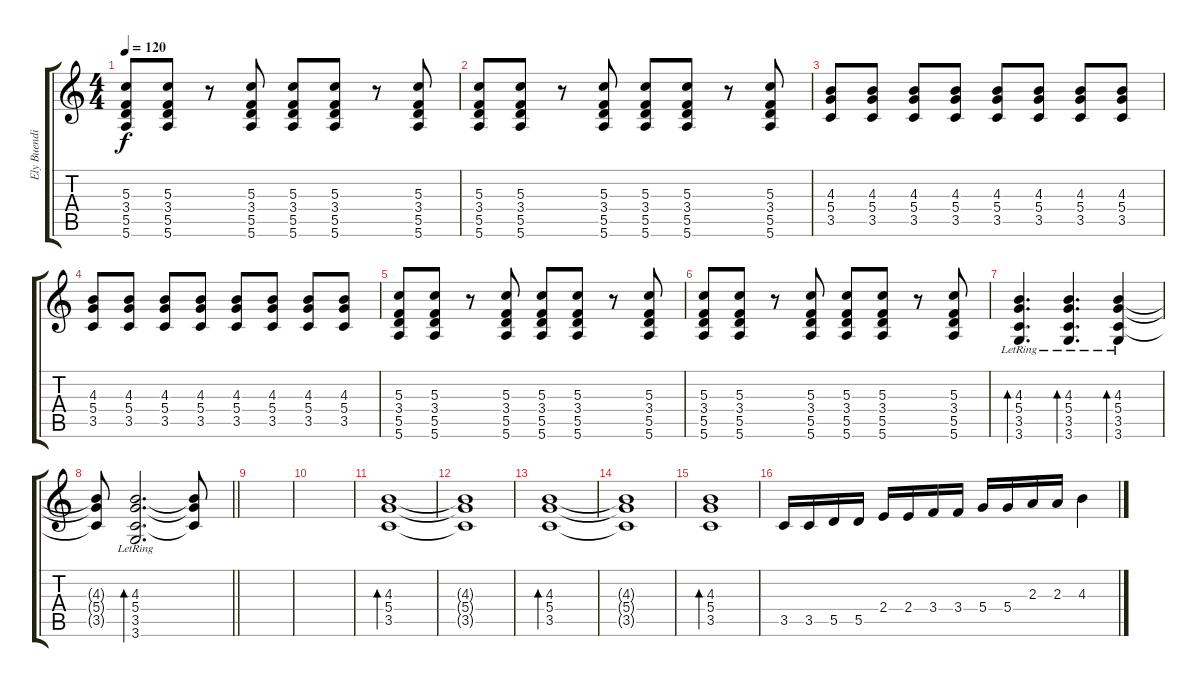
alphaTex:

\track ("Ely Buendia/Rhythm Guitar" "Ely Buendi") {instrument electricguitarjazz}
\staff {score tabs}
\tuning (E4 B3 G3 D3 A2 E2) {hide}
\ts (4 4)
\tempo 120
\clef g2
\ks c
(5.3 3.4 5.5 5.6).8{dy f} (5.3 3.4 5.5 5.6).8 r.8 (5.3 3.4 5.5 5.6).8 (5.3 3.4 5.5 5.6).8 (5.3 3.4 5.5 5.6).8 r.8 (5.3 3.4 5.5 5.6).8 |
(5.3 3.4 5.5 5.6).8 (5.3 3.4 5.5 5.6).8 r.8 (5.3 3.4 5.5 5.6).8 (5.3 3.4 5.5 5.6).8 (5.3 3.4 5.5 5.6).8 r.8 (5.3 3.4 5.5 5.6).8 |
(4.3 5.4 3.5).8 (4.3 5.4 3.5).8 (4.3 5.4 3.5).8 (4.3 5.4 3.5).8 (4.3 5.4 3.5).8 (4.3 5.4 3.5).8 (4.3 5.4 3.5).8 (4.3 5.4 3.5).8 |
(4.3 5.4 3.5).8 (4.3 5.4 3.5).8 (4.3 5.4 3.5).8 (4.3 5.4 3.5).8 (4.3 5.4 3.5).8 (4.3 5.4 3.5).8 (4.3 5.4 3.5).8 (4.3 5.4 3.5).8 |
(5.3 3.4 5.5 5.6).8 (5.3 3.4 5.5 5.6).8 r.8 (5.3 3.4 5.5 5.6).8 (5.3 3.4 5.5 5.6).8 (5.3 3.4 5.5 5.6).8 r.8 (5.3 3.4 5.5 5.6).8 |
(5.3 3.4 5.5 5.6).8 (5.3 3.4 5.5 5.6).8 r.8 (5.3 3.4 5.5 5.6).8 (5.3 3.4 5.5 5.6).8 (5.3 3.4 5.5 5.6).8 r.8 (5.3 3.4 5.5 5.6).8 |
(4.3{lr} 5.4{lr} 3.5{lr} 3.6).4{d bd 60} (4.3{lr} 5.4{lr} 3.5{lr} 3.6).4{d bd 60} (4.3{lr} 5.4{lr} 3.5{lr} 3.6).4{bd 60} |
\barLineRight lightlight
(4.3{t} 5.4{t} 3.5{t}).8 (4.3{lr} 5.4{lr} 3.5{lr} 3.6).2{d bd 60} (4.3{t} 5.4{t} 3.5{t}).8 |
|
|
(4.3 5.4 3.5).1{bd 120} |
(4.3{t} 5.4{t} 3.5{t}).1 |
(4.3 5.4 3.5).1{bd 120} |
(4.3{t} 5.4{t} 3.5{t}).1 |
(4.3 5.4 3.5).1{bd 120} |
3.5.16 3.5.16 5.5.16 5.5.16 2.4.16 2.4.16 3.4.16 3.4.16 5.4.16 5.4.16 2.3.16 2.3.16 4.3.4
